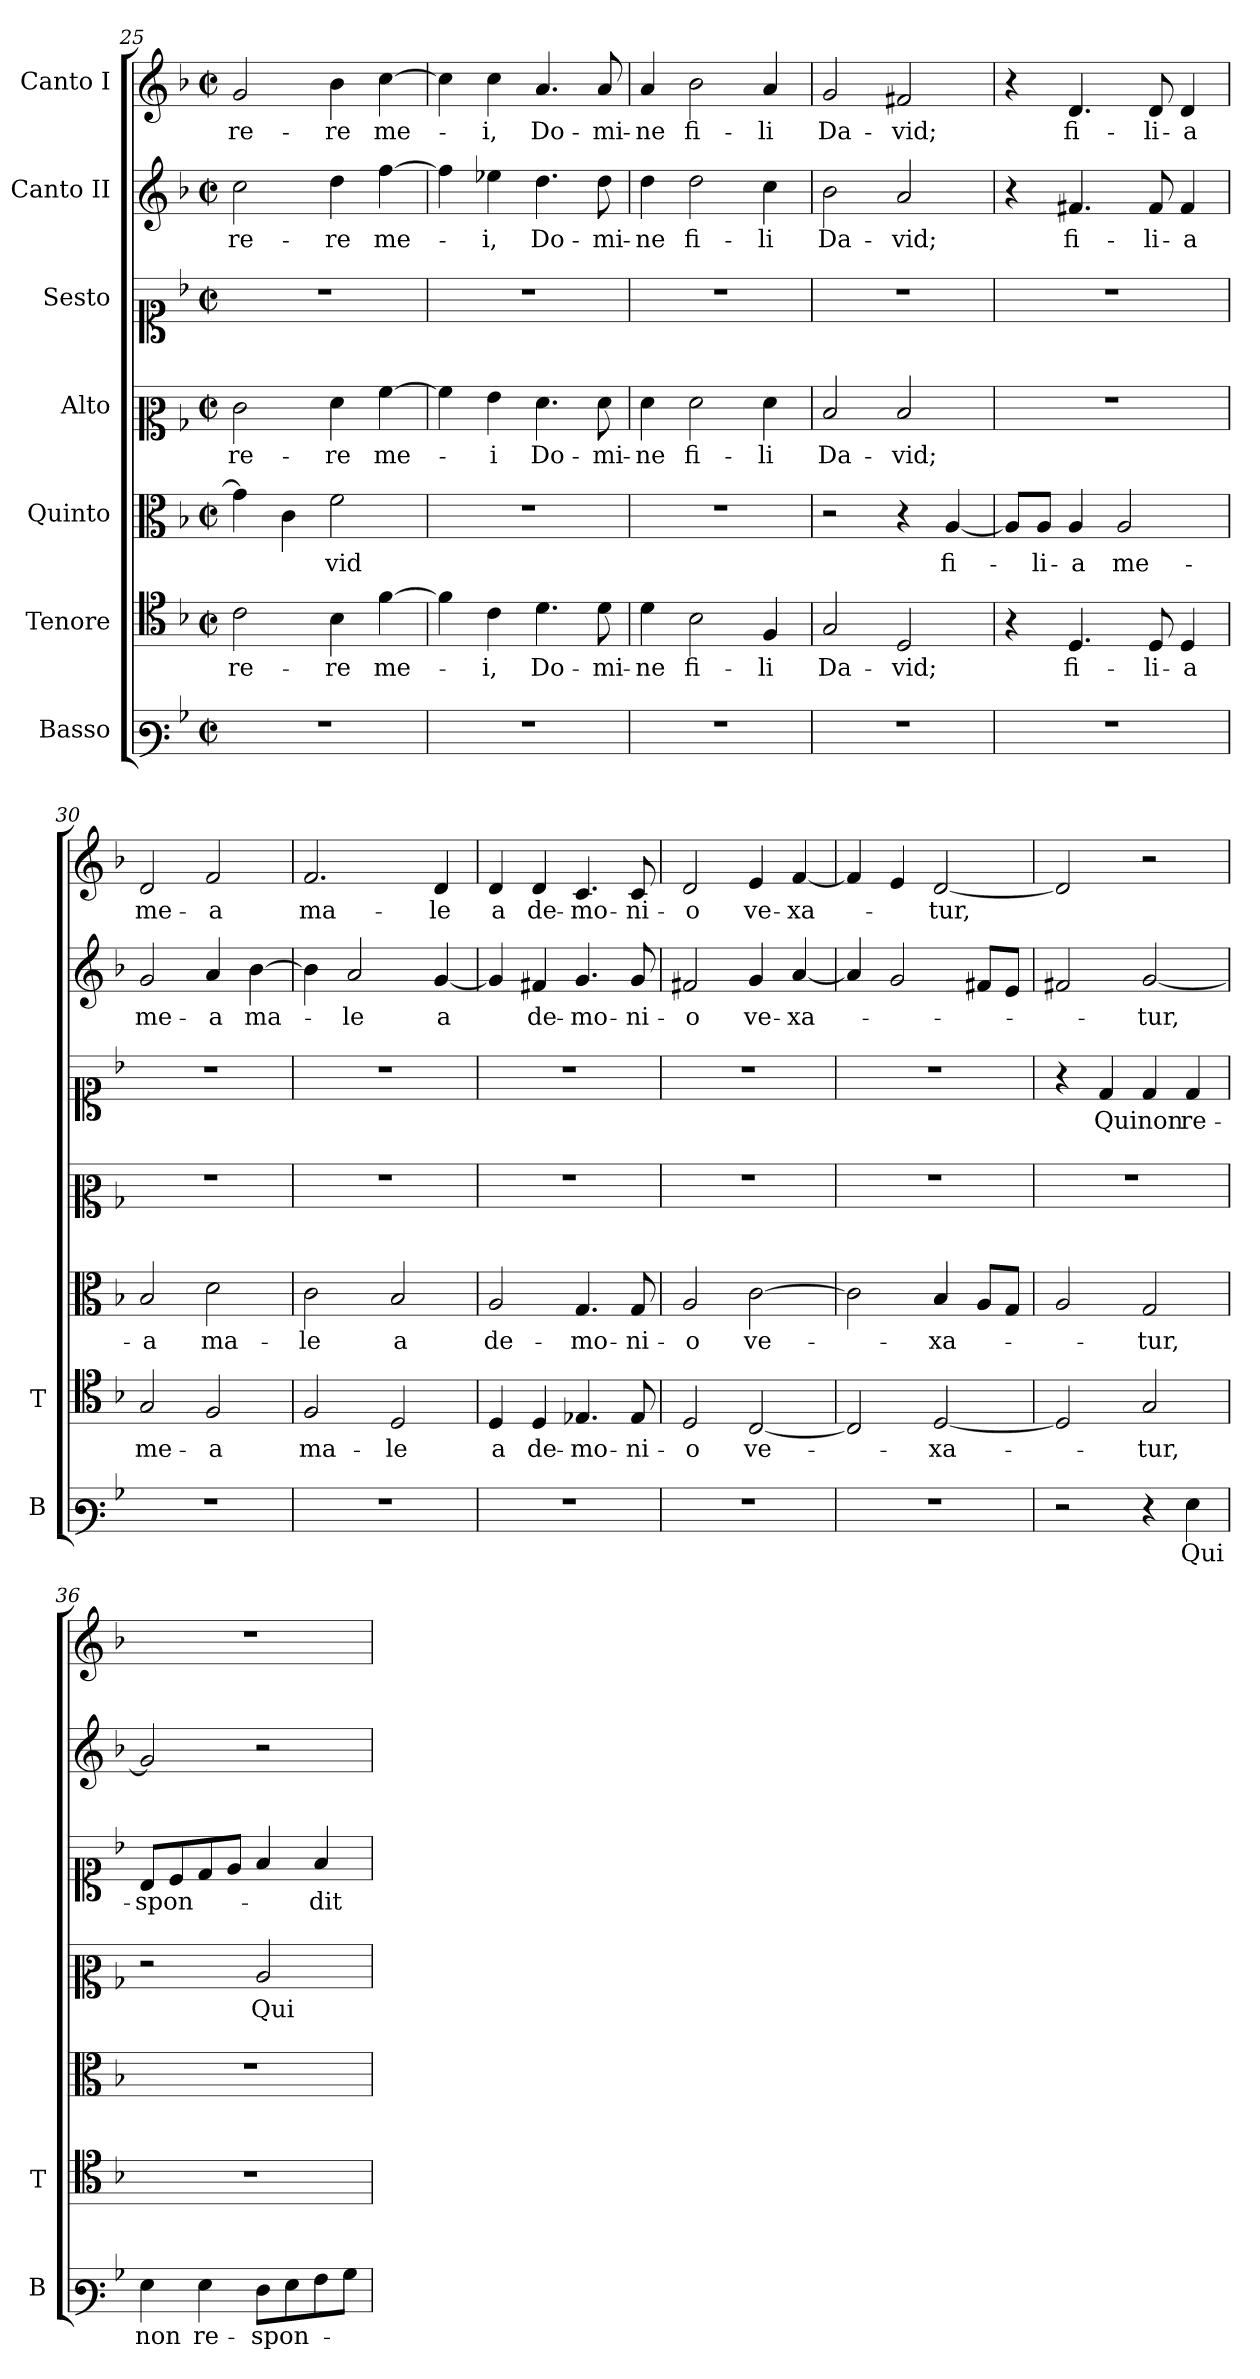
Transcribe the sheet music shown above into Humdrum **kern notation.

**kern	**text	**kern	**text	**kern	**text	**kern	**text	**kern	**text	**kern	**text	**kern	**text
*part7	*part7	*part6	*part6	*part5	*part5	*part4	*part4	*part3	*part3	*part2	*part2	*part1	*part1
*staff7	*staff7	*staff6	*staff6	*staff5	*staff5	*staff4	*staff4	*staff3	*staff3	*staff2	*staff2	*staff1	*staff1
*I"Basso	*	*I"Tenore	*	*I"Quinto	*	*I"Alto	*	*I"Sesto	*	*I"Canto II	*	*I"Canto I	*
*I'B	*	*I'T	*	*	*	*	*	*	*	*	*	*	*
*clefF3	*	*clefC4	*	*clefC3	*	*clefC2	*	*clefC1	*	*clefG2	*	*clefG2	*
*k[b-]	*	*k[b-]	*	*k[b-]	*	*k[b-]	*	*k[b-]	*	*k[b-]	*	*k[b-]	*
*F:	*	*F:	*	*F:	*	*F:	*	*F:	*	*F:	*	*F:	*
*M2/2	*	*M2/2	*	*M2/2	*	*M2/2	*	*M2/2	*	*M2/2	*	*M2/2	*
*met(c|)	*	*met(c|)	*	*met(c|)	*	*met(c|)	*	*met(c|)	*	*met(c|)	*	*met(c|)	*
=25	=25	=25	=25	=25	=25	=25	=25	=25	=25	=25	=25	=25	=25
!	!	!	!LO:LY:b	!	!	!	!LO:LY:b	!	!	!	!LO:LY:b	!	!LO:LY:b
1r	.	2c\	-re-	4g\]	.	2e\	-re-	1r	.	2cc\	-re-	2g/	-re-
.	.	.	.	4c\	.	.	.	.	.	.	.	.	.
!	!	!	!LO:LY:b	!	!LO:LY:b	!	!LO:LY:b	!	!	!	!LO:LY:b	!	!LO:LY:b
.	.	4B-\	-re	2f\	-vid	4f\	-re	.	.	4dd\	-re	4b-\	-re
!	!	!	!LO:LY:b	!	!	!	!LO:LY:b	!	!	!	!LO:LY:b	!	!LO:LY:b
.	.	[>4f\	me-	.	.	[>4a\	me-	.	.	[>4ff\	me-	[>4cc\	me-
!!LO:LB:g=z
=26	=26	=26	=26	=26	=26	=26	=26	=26	=26	=26	=26	=26	=26
1r	.	4f\]	.	1r	.	4a\]	.	1r	.	4ff\]	.	4cc\]	.
!	!	!	!LO:LY:b	!	!	!	!LO:LY:b	!	!	!	!LO:LY:b	!	!LO:LY:b
.	.	4c\	-i,	.	.	4g\	-i	.	.	4ee-X\	-i,	4cc\	-i,
!	!	!	!LO:LY:b	!	!	!	!LO:LY:b	!	!	!	!LO:LY:b	!	!LO:LY:b
.	.	4.d\	Do-	.	.	4.f\	Do-	.	.	4.dd\	Do-	4.a/	Do-
!	!	!	!LO:LY:b	!	!	!	!LO:LY:b	!	!	!	!LO:LY:b	!	!LO:LY:b
.	.	8d\	-mi-	.	.	8f\	-mi-	.	.	8dd\	-mi-	8a/	-mi-
=27	=27	=27	=27	=27	=27	=27	=27	=27	=27	=27	=27	=27	=27
!	!	!	!LO:LY:b	!	!	!	!LO:LY:b	!	!	!	!LO:LY:b	!	!LO:LY:b
1r	.	4d\	-ne	1r	.	4f\	-ne	1r	.	4dd\	-ne	4a/	-ne
!	!	!	!LO:LY:b	!	!	!	!LO:LY:b	!	!	!	!LO:LY:b	!	!LO:LY:b
.	.	2B-\	fi-	.	.	2f\	fi-	.	.	2dd\	fi-	2b-\	fi-
!	!	!	!LO:LY:b	!	!	!	!LO:LY:b	!	!	!	!LO:LY:b	!	!LO:LY:b
.	.	4F/	-li	.	.	4f\	-li	.	.	4cc\	-li	4a/	-li
=28	=28	=28	=28	=28	=28	=28	=28	=28	=28	=28	=28	=28	=28
!	!	!	!LO:LY:b	!	!	!	!LO:LY:b	!	!	!	!LO:LY:b	!	!LO:LY:b
1r	.	2G/	Da-	2r	.	2d/	Da-	1r	.	2b-\	Da-	2g/	Da-
!	!	!	!LO:LY:b	!	!	!	!LO:LY:b	!	!	!	!LO:LY:b	!	!LO:LY:b
.	.	2D/	-vid;	4r	.	2d/	-vid;	.	.	2a/	-vid;	2f#X/	-vid;
!	!	!	!	!	!LO:LY:b	!	!	!	!	!	!	!	!
.	.	.	.	[<4A/	fi-	.	.	.	.	.	.	.	.
=29	=29	=29	=29	=29	=29	=29	=29	=29	=29	=29	=29	=29	=29
1r	.	4r	.	8A/L]	.	1r	.	1r	.	4r	.	4r	.
!	!	!	!	!	!LO:LY:b	!	!	!	!	!	!	!	!
.	.	.	.	8A/J	-li-	.	.	.	.	.	.	.	.
!	!	!	!LO:LY:b	!	!LO:LY:b	!	!	!	!	!	!LO:LY:b	!	!LO:LY:b
.	.	4.D/	fi-	4A/	-a	.	.	.	.	4.f#X/	fi-	4.d/	fi-
!	!	!	!	!	!LO:LY:b	!	!	!	!	!	!	!	!
.	.	.	.	2A/	me-	.	.	.	.	.	.	.	.
!	!	!	!LO:LY:b	!	!	!	!	!	!	!	!LO:LY:b	!	!LO:LY:b
.	.	8D/	-li-	.	.	.	.	.	.	8f#/	-li-	8d/	-li-
!	!	!	!LO:LY:b	!	!	!	!	!	!	!	!LO:LY:b	!	!LO:LY:b
.	.	4D/	-a	.	.	.	.	.	.	4f#/	-a	4d/	-a
=30	=30	=30	=30	=30	=30	=30	=30	=30	=30	=30	=30	=30	=30
!	!	!	!LO:LY:b	!	!LO:LY:b	!	!	!	!	!	!LO:LY:b	!	!LO:LY:b
1r	.	2G/	me-	2B-/	-a	1r	.	1r	.	2g/	me-	2d/	me-
!	!	!	!LO:LY:b	!	!LO:LY:b	!	!	!	!	!	!LO:LY:b	!	!LO:LY:b
.	.	2F/	-a	2d\	ma-	.	.	.	.	4a/	-a	2f/	-a
!	!	!	!	!	!	!	!	!	!	!	!LO:LY:b	!	!
.	.	.	.	.	.	.	.	.	.	[>4b-\	ma-	.	.
!!LO:PB:g=z
=31	=31	=31	=31	=31	=31	=31	=31	=31	=31	=31	=31	=31	=31
!	!	!	!LO:LY:b	!	!LO:LY:b	!	!	!	!	!	!	!	!LO:LY:b
1r	.	2F/	ma-	2c\	-le	1r	.	1r	.	4b-\]	.	2.f/	ma-
!	!	!	!	!	!	!	!	!	!	!	!LO:LY:b	!	!
.	.	.	.	.	.	.	.	.	.	2a/	-le	.	.
!	!	!	!LO:LY:b	!	!LO:LY:b	!	!	!	!	!	!	!	!
.	.	2D/	-le	2B-/	a	.	.	.	.	.	.	.	.
!	!	!	!	!	!	!	!	!	!	!	!LO:LY:b	!	!LO:LY:b
.	.	.	.	.	.	.	.	.	.	[<4g/	a	4d/	-le
=32	=32	=32	=32	=32	=32	=32	=32	=32	=32	=32	=32	=32	=32
!	!	!	!LO:LY:b	!	!LO:LY:b	!	!	!	!	!	!	!	!LO:LY:b
1r	.	4D/	a	2A/	de-	1r	.	1r	.	4g/]	.	4d/	a
!	!	!	!LO:LY:b	!	!	!	!	!	!	!	!LO:LY:b	!	!LO:LY:b
.	.	4D/	de-	.	.	.	.	.	.	4f#X/	de-	4d/	de-
!	!	!	!LO:LY:b	!	!LO:LY:b	!	!	!	!	!	!LO:LY:b	!	!LO:LY:b
.	.	4.E-X/	-mo-	4.G/	-mo-	.	.	.	.	4.g/	-mo-	4.c/	-mo-
!	!	!	!LO:LY:b	!	!LO:LY:b	!	!	!	!	!	!LO:LY:b	!	!LO:LY:b
.	.	8E-/	-ni-	8G/	-ni-	.	.	.	.	8g/	-ni-	8c/	-ni-
=33	=33	=33	=33	=33	=33	=33	=33	=33	=33	=33	=33	=33	=33
!	!	!	!LO:LY:b	!	!LO:LY:b	!	!	!	!	!	!LO:LY:b	!	!LO:LY:b
1r	.	2D/	-o	2A/	-o	1r	.	1r	.	2f#X/	-o	2d/	-o
!	!	!	!LO:LY:b	!	!LO:LY:b	!	!	!	!	!	!LO:LY:b	!	!LO:LY:b
.	.	[<2C/	ve-	[>2c\	ve-	.	.	.	.	4g/	ve-	4e/	ve-
!	!	!	!	!	!	!	!	!	!	!	!LO:LY:b	!	!LO:LY:b
.	.	.	.	.	.	.	.	.	.	[<4a/	-xa-	[<4f/	-xa-
=34	=34	=34	=34	=34	=34	=34	=34	=34	=34	=34	=34	=34	=34
1r	.	2C/]	.	2c\]	.	1r	.	1r	.	4a/]	.	4f/]	.
.	.	.	.	.	.	.	.	.	.	2g/	.	4e/	.
!	!	!	!LO:LY:b	!	!LO:LY:b	!	!	!	!	!	!	!	!LO:LY:b
.	.	[<2D/	-xa-	4B-/	-xa-	.	.	.	.	.	.	[<2d/	-tur,
.	.	.	.	8A/L	.	.	.	.	.	8f#X/L	.	.	.
.	.	.	.	8G/J	.	.	.	.	.	8e/J	.	.	.
=35	=35	=35	=35	=35	=35	=35	=35	=35	=35	=35	=35	=35	=35
2r	.	2D/]	.	2A/	.	1r	.	4r	.	2f#X/	.	2d/]	.
!	!	!	!	!	!	!	!	!	!LO:LY:b	!	!	!	!
.	.	.	.	.	.	.	.	4d/	Qui	.	.	.	.
!	!	!	!LO:LY:b	!	!LO:LY:b	!	!	!	!LO:LY:b	!	!LO:LY:b	!	!
4r	.	2G/	-tur,	2G/	-tur,	.	.	4d/	non	[<2g/	-tur,	2r	.
!	!LO:LY:b	!	!	!	!	!	!	!	!LO:LY:b	!	!	!	!
4G\	Qui	.	.	.	.	.	.	4d/	re-	.	.	.	.
!!LO:LB:g=z
=36	=36	=36	=36	=36	=36	=36	=36	=36	=36	=36	=36	=36	=36
!	!LO:LY:b	!	!	!	!	!	!	!	!LO:LY:b	!	!	!	!
4G\	non	1r	.	1r	.	2r	.	8B-/L	-spon-	2g/]	.	1r	.
.	.	.	.	.	.	.	.	8c/	.	.	.	.	.
!	!LO:LY:b	!	!	!	!	!	!	!	!	!	!	!	!
4G\	re-	.	.	.	.	.	.	8d/	.	.	.	.	.
.	.	.	.	.	.	.	.	8e/J	.	.	.	.	.
!	!LO:LY:b	!	!	!	!	!	!LO:LY:b	!	!	!	!	!	!
8F\L	-spon-	.	.	.	.	2c/	Qui	4f/	.	2r	.	.	.
8G\	.	.	.	.	.	.	.	.	.	.	.	.	.
!	!	!	!	!	!	!	!	!	!LO:LY:b	!	!	!	!
8A\	.	.	.	.	.	.	.	4f/	-dit	.	.	.	.
8B-\J	.	.	.	.	.	.	.	.	.	.	.	.	.
=	=	=	=	=	=	=	=	=	=	=	=	=	=
*-	*-	*-	*-	*-	*-	*-	*-	*-	*-	*-	*-	*-	*-
